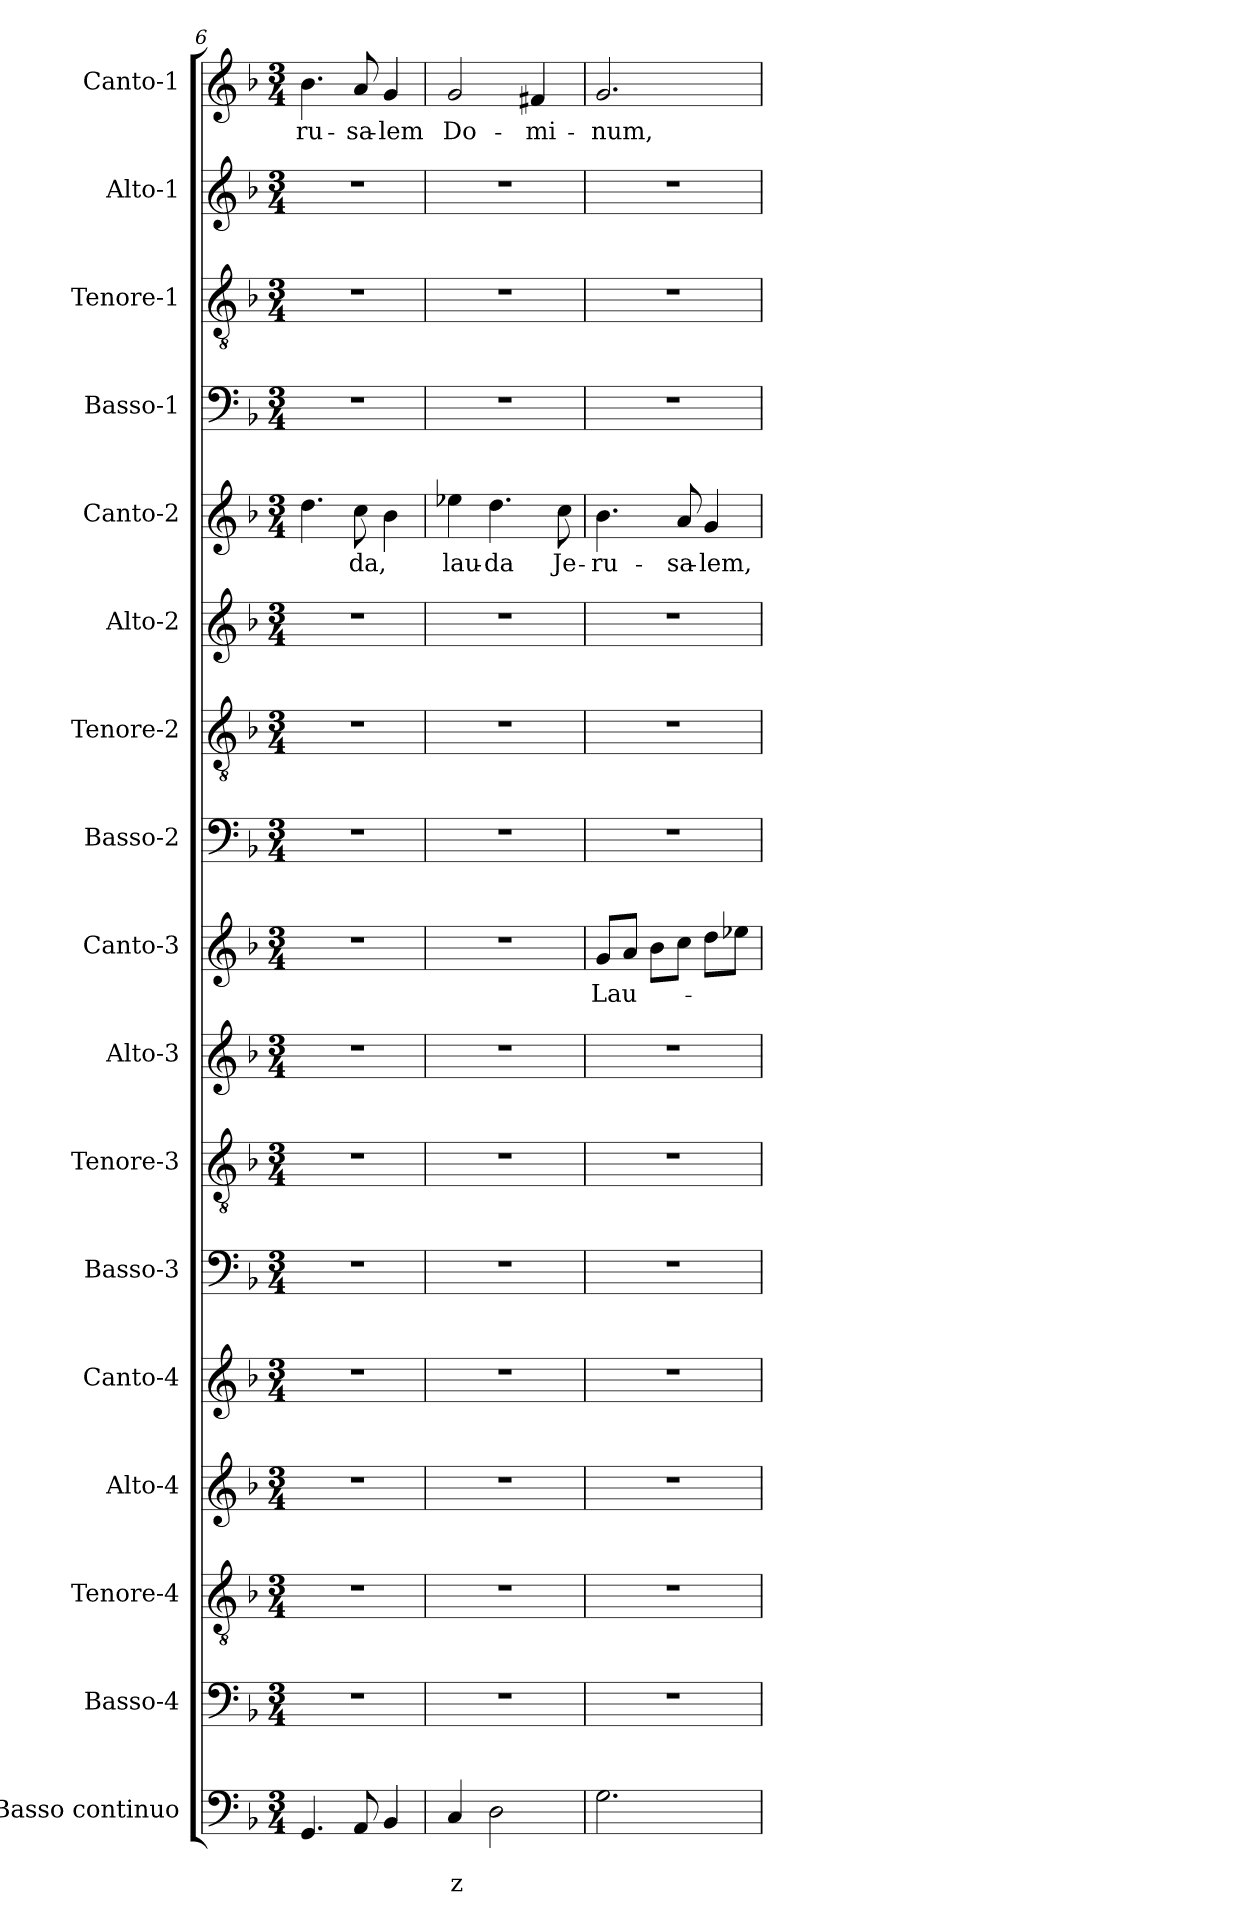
**kern	**text	**text	**kern	**kern	**kern	**kern	**kern	**kern	**kern	**kern	**text	**kern	**kern	**kern	**kern	**text	**kern	**kern	**kern	**kern	**text
*part17	*part17	*part17	*part16	*part15	*part14	*part13	*part12	*part11	*part10	*part9	*part9	*part8	*part7	*part6	*part5	*part5	*part4	*part3	*part2	*part1	*part1
*staff17	*staff17	*staff17	*staff16	*staff15	*staff14	*staff13	*staff12	*staff11	*staff10	*staff9	*staff9	*staff8	*staff7	*staff6	*staff5	*staff5	*staff4	*staff3	*staff2	*staff1	*staff1
*I"Basso continuo	*	*	*I"Basso-4	*I"Tenore-4	*I"Alto-4	*I"Canto-4	*I"Basso-3	*I"Tenore-3	*I"Alto-3	*I"Canto-3	*	*I"Basso-2	*I"Tenore-2	*I"Alto-2	*I"Canto-2	*	*I"Basso-1	*I"Tenore-1	*I"Alto-1	*I"Canto-1	*
*I'BC	*	*	*I'B4	*I'T4	*I'A4	*I'C4	*I'B3	*I'T3	*I'A3	*I'C3	*	*I'B2	*I'T2	*I'A2	*I'C2	*	*I'B1	*I'T1	*I'A1	*I'C1	*
*clefF4	*	*	*clefF4	*clefGv2	*clefG2	*clefG2	*clefF4	*clefGv2	*clefG2	*clefG2	*	*clefF4	*clefGv2	*clefG2	*clefG2	*	*clefF4	*clefGv2	*clefG2	*clefG2	*
*k[b-]	*	*	*k[b-]	*k[b-]	*k[b-]	*k[b-]	*k[b-]	*k[b-]	*k[b-]	*k[b-]	*	*k[b-]	*k[b-]	*k[b-]	*k[b-]	*	*k[b-]	*k[b-]	*k[b-]	*k[b-]	*
*F:	*	*	*F:	*F:	*F:	*F:	*F:	*F:	*F:	*F:	*	*F:	*F:	*F:	*F:	*	*F:	*F:	*F:	*F:	*
*M3/4	*	*	*M3/4	*M3/4	*M3/4	*M3/4	*M3/4	*M3/4	*M3/4	*M3/4	*	*M3/4	*M3/4	*M3/4	*M3/4	*	*M3/4	*M3/4	*M3/4	*M3/4	*
=6	=6	=6	=6	=6	=6	=6	=6	=6	=6	=6	=6	=6	=6	=6	=6	=6	=6	=6	=6	=6	=6
!	!	!	!	!	!	!	!	!	!	!	!	!	!	!	!	!	!	!	!	!	!LO:LY:b
4.GG/	.	.	2.r	2.r	2.r	2.r	2.r	2.r	2.r	2.r	.	2.r	2.r	2.r	4.dd\	.	2.r	2.r	2.r	4.b-\	-ru-
!	!	!	!	!	!	!	!	!	!	!	!	!	!	!	!	!LO:LY:b	!	!	!	!	!
!	!	!	!	!	!	!	!	!	!	!	!	!	!	!	!	!	!	!	!	!	!LO:LY:b
8AA/	.	.	.	.	.	.	.	.	.	.	.	.	.	.	8cc\	-da,	.	.	.	8a/	-sa-
!	!	!	!	!	!	!	!	!	!	!	!	!	!	!	!	!	!	!	!	!	!LO:LY:b
4BB-/	.	.	.	.	.	.	.	.	.	.	.	.	.	.	4b-\	.	.	.	.	4g/	-lem
=7	=7	=7	=7	=7	=7	=7	=7	=7	=7	=7	=7	=7	=7	=7	=7	=7	=7	=7	=7	=7	=7
!	!	!LO:LY:b	!	!	!	!	!	!	!	!	!	!	!	!	!	!	!	!	!	!	!
!	!	!	!	!	!	!	!	!	!	!	!	!	!	!	!	!LO:LY:b	!	!	!	!	!
!	!	!	!	!	!	!	!	!	!	!	!	!	!	!	!	!	!	!	!	!	!LO:LY:b
4C/	.	z	2.r	2.r	2.r	2.r	2.r	2.r	2.r	2.r	.	2.r	2.r	2.r	4ee-X\	lau-	2.r	2.r	2.r	2g/	Do-
!	!	!	!	!	!	!	!	!	!	!	!	!	!	!	!	!LO:LY:b	!	!	!	!	!
2D\	.	.	.	.	.	.	.	.	.	.	.	.	.	.	4.dd\	-da	.	.	.	.	.
!	!	!	!	!	!	!	!	!	!	!	!	!	!	!	!	!	!	!	!	!	!LO:LY:b
.	.	.	.	.	.	.	.	.	.	.	.	.	.	.	.	.	.	.	.	4f#X/	-mi-
!	!	!	!	!	!	!	!	!	!	!	!	!	!	!	!	!LO:LY:b	!	!	!	!	!
.	.	.	.	.	.	.	.	.	.	.	.	.	.	.	8cc\	Je-	.	.	.	.	.
!!LO:PB:g=z
=8	=8	=8	=8	=8	=8	=8	=8	=8	=8	=8	=8	=8	=8	=8	=8	=8	=8	=8	=8	=8	=8
!	!	!	!	!	!	!	!	!	!	!	!LO:LY:b	!	!	!	!	!	!	!	!	!	!
!	!	!	!	!	!	!	!	!	!	!	!	!	!	!	!	!LO:LY:b	!	!	!	!	!
!	!	!	!	!	!	!	!	!	!	!	!	!	!	!	!	!	!	!	!	!	!LO:LY:b
2.G\	.	.	2.r	2.r	2.r	2.r	2.r	2.r	2.r	8g/L	Lau-	2.r	2.r	2.r	4.b-\	-ru-	2.r	2.r	2.r	2.g/	-num,
.	.	.	.	.	.	.	.	.	.	8a/J	.	.	.	.	.	.	.	.	.	.	.
.	.	.	.	.	.	.	.	.	.	8b-\L	.	.	.	.	.	.	.	.	.	.	.
!	!	!	!	!	!	!	!	!	!	!	!	!	!	!	!	!LO:LY:b	!	!	!	!	!
.	.	.	.	.	.	.	.	.	.	8cc\J	.	.	.	.	8a/	-sa-	.	.	.	.	.
!	!	!	!	!	!	!	!	!	!	!	!	!	!	!	!	!LO:LY:b	!	!	!	!	!
.	.	.	.	.	.	.	.	.	.	8dd\L	.	.	.	.	4g/	-lem,	.	.	.	.	.
.	.	.	.	.	.	.	.	.	.	8ee-X\J	.	.	.	.	.	.	.	.	.	.	.
=	=	=	=	=	=	=	=	=	=	=	=	=	=	=	=	=	=	=	=	=	=
*-	*-	*-	*-	*-	*-	*-	*-	*-	*-	*-	*-	*-	*-	*-	*-	*-	*-	*-	*-	*-	*-
